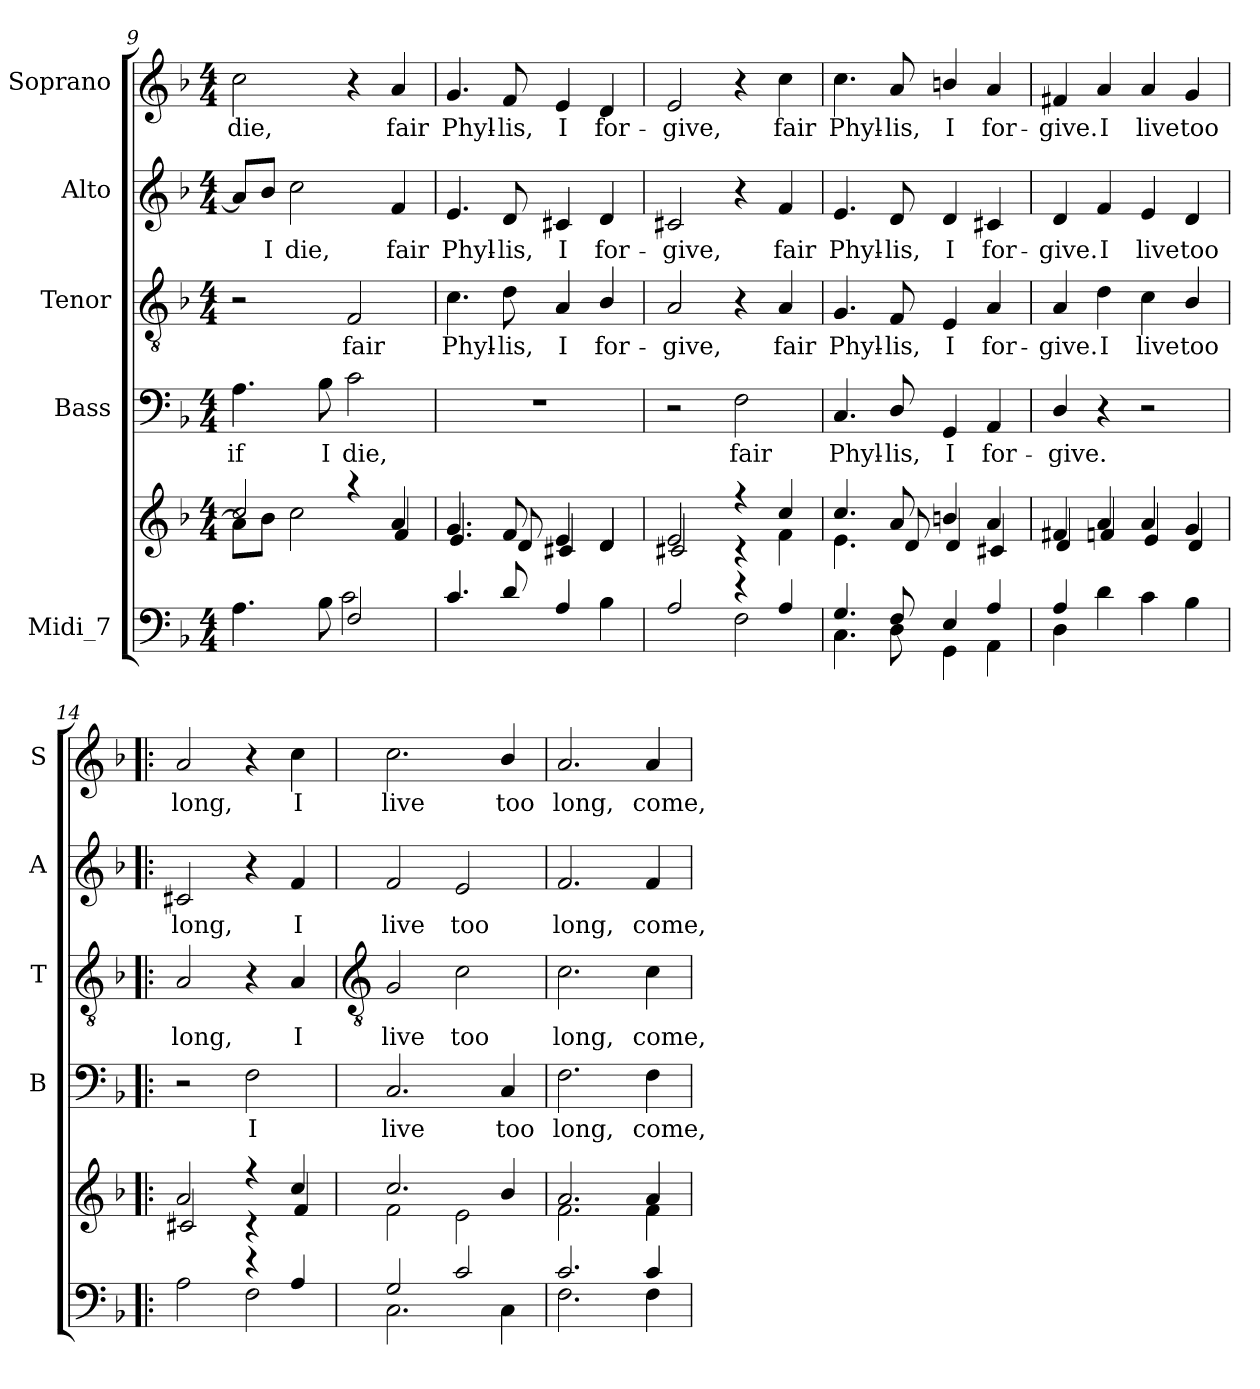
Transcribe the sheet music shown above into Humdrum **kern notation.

**kern	**kern	**kern	**text	**kern	**text	**kern	**text	**kern	**text
*part5	*part5	*part4	*part4	*part3	*part3	*part2	*part2	*part1	*part1
*staff6	*staff5	*staff4	*staff4	*staff3	*staff3	*staff2	*staff2	*staff1	*staff1
*I"Midi_7	*	*I"Bass	*	*I"Tenor	*	*I"Alto	*	*I"Soprano	*
*	*	*I'B	*	*I'T	*	*I'A	*	*I'S	*
*clefF4	*clefG2	*clefF4	*	*clefGv2	*	*clefG2	*	*clefG2	*
*k[b-]	*k[b-]	*k[b-]	*	*k[b-]	*	*k[b-]	*	*k[b-]	*
*F:	*F:	*F:	*	*F:	*	*F:	*	*F:	*
*M4/4	*M4/4	*M4/4	*	*M4/4	*	*M4/4	*	*M4/4	*
=9	=9	=9	=9	=9	=9	=9	=9	=9	=9
*^	*^	*	*	*	*	*	*	*	*
!	!	!	!	!	!LO:LY:b	!	!	!	!	!	!LO:LY:b
2ryy	4.A	2cc/	8a\L]	4.A	if	2r	.	8a/L]	.	2cc	die,
!	!	!	!	!	!	!	!	!	!LO:LY:b	!	!
.	.	.	8b-\J	.	.	.	.	8b-/J	I	.	.
!	!	!	!	!	!	!	!	!	!LO:LY:b	!	!
.	.	.	2cc\	.	.	.	.	2cc	die,	.	.
!	!	!	!	!	!LO:LY:b	!	!	!	!	!	!
.	8B-	.	.	8B-	I	.	.	.	.	.	.
!	!	!	!	!	!LO:LY:b	!	!LO:LY:b	!	!	!	!
2F	2c	4r	.	2c	die,	2F	fair	.	.	4r	.
!	!	!	!	!	!	!	!	!	!LO:LY:b	!	!LO:LY:b
.	.	4a	4f/	.	.	.	.	4f	fair	4a	fair
=10	=10	=10	=10	=10	=10	=10	=10	=10	=10	=10	=10
!	!	!	!	!	!	!	!LO:LY:b	!	!LO:LY:b	!	!LO:LY:b
4.c	1ryy	4.g	4.e/	1r	.	4.c	Phyl-	4.e	Phyl-	4.g	Phyl-
!	!	!	!	!	!	!	!LO:LY:b	!	!LO:LY:b	!	!LO:LY:b
8d	.	8f	8d/	.	.	8d	-lis,	8d	-lis,	8f	-lis,
!	!	!	!	!	!	!	!LO:LY:b	!	!LO:LY:b	!	!LO:LY:b
4A	.	4e	4c#X/	.	.	4A	I	4c#X	I	4e	I
!	!	!	!	!	!	!	!LO:LY:b	!	!LO:LY:b	!	!LO:LY:b
4B-\	.	4d	4d/	.	.	4B-/	for-	4d	for-	4d	for-
=11	=11	=11	=11	=11	=11	=11	=11	=11	=11	=11	=11
!	!	!	!	!	!	!	!LO:LY:b	!	!LO:LY:b	!	!LO:LY:b
2A/	2ryy	2e	2c#X/	2r	.	2A	-give,	2c#X	-give,	2e	-give,
!	!	!	!	!	!LO:LY:b	!	!	!	!	!	!
4r	2F	4r	4r	2F	fair	4r	.	4r	.	4r	.
!	!	!	!	!	!	!	!LO:LY:b	!	!LO:LY:b	!	!LO:LY:b
4A/	.	4cc/	4f\	.	.	4A	fair	4f	fair	4cc	fair
=12	=12	=12	=12	=12	=12	=12	=12	=12	=12	=12	=12
!	!	!	!	!	!LO:LY:b	!	!LO:LY:b	!	!LO:LY:b	!	!LO:LY:b
4.G	4.C\	4.cc/	4.e\	4.C	Phyl-	4.G	Phyl-	4.e	Phyl-	4.cc	Phyl-
!	!	!	!	!	!LO:LY:b	!	!LO:LY:b	!	!LO:LY:b	!	!LO:LY:b
8F	8D\	8a	8d/	8D/	-lis,	8F	-lis,	8d	-lis,	8a	-lis,
!	!	!	!	!	!LO:LY:b	!	!LO:LY:b	!	!LO:LY:b	!	!LO:LY:b
4E/	4GG	4bn/	4d/	4GG	I	4E	I	4d	I	4bn/	I
!	!	!	!	!	!LO:LY:b	!	!LO:LY:b	!	!LO:LY:b	!	!LO:LY:b
4A	4AA\	4a	4c#X/	4AA	for-	4A	for-	4c#X	for-	4a	for-
=13	=13	=13	=13	=13	=13	=13	=13	=13	=13	=13	=13
!	!	!	!	!	!LO:LY:b	!	!LO:LY:b	!	!LO:LY:b	!	!LO:LY:b
4A	4D\	4f#X	4d/	4D/	-give.	4A	-give.	4d	-give.	4f#X	-give.
!	!	!	!	!	!	!	!LO:LY:b	!	!LO:LY:b	!	!LO:LY:b
4d	4ryy	4a	4f/	4r	.	4d	I	4f	I	4a	I
!	!	!	!	!	!	!	!LO:LY:b	!	!LO:LY:b	!	!LO:LY:b
4c	2ryy	4a	4e/	2r	.	4c	live	4e	live	4a	live
!	!	!	!	!	!	!	!LO:LY:b	!	!LO:LY:b	!	!LO:LY:b
4B-\	.	4g	4d/	.	.	4B-/	too	4d	too	4g	too
=14!|:	=14!|:	=14!|:	=14!|:	=14!|:	=14!|:	=14!|:	=14!|:	=14!|:	=14!|:	=14!|:	=14!|:
!	!	!	!	!	!	!	!LO:LY:b	!	!LO:LY:b	!	!LO:LY:b
2A	2ryy	2a	2c#X/	2r	.	2A	long,	2c#X	long,	2a	long,
!	!	!	!	!	!LO:LY:b	!	!	!	!	!	!
4r	2F	4r	4r	2F	I	4r	.	4r	.	4r	.
!	!	!	!	!	!	!	!LO:LY:b	!	!LO:LY:b	!	!LO:LY:b
4A/	.	4cc/	4f/	.	.	4A	I	4f	I	4cc	I
!!LO:LB:g=z
=15	=15	=15	=15	=15	=15	=15	=15	=15	=15	=15	=15
*	*	*	*	*	*	*clefGv2	*	*	*	*	*
!	!	!	!	!	!LO:LY:b	!	!LO:LY:b	!	!LO:LY:b	!	!LO:LY:b
2G/	2.C\	2.cc/	2f\	2.C	live	2G	live	2f	live	2.cc	live
!	!	!	!	!	!	!	!LO:LY:b	!	!LO:LY:b	!	!
2c/	.	.	2e\	.	.	2c	too	2e	too	.	.
!	!	!	!	!	!LO:LY:b	!	!	!	!	!	!LO:LY:b
.	4C\	4b-/	.	4C	too	.	.	.	.	4b-/	too
=16	=16	=16	=16	=16	=16	=16	=16	=16	=16	=16	=16
!	!	!	!	!	!LO:LY:b	!	!LO:LY:b	!	!LO:LY:b	!	!LO:LY:b
2.c	2.F	2.a	2.f	2.F	long,	2.c	long,	2.f	long,	2.a	long,
!	!	!	!	!	!LO:LY:b	!	!LO:LY:b	!	!LO:LY:b	!	!LO:LY:b
4c	4F	4a	4f	4F	come,	4c	come,	4f	come,	4a	come,
*v	*v	*	*	*	*	*	*	*	*	*	*
*	*v	*v	*	*	*	*	*	*	*	*
=	=	=	=	=	=	=	=	=	=
*-	*-	*-	*-	*-	*-	*-	*-	*-	*-
